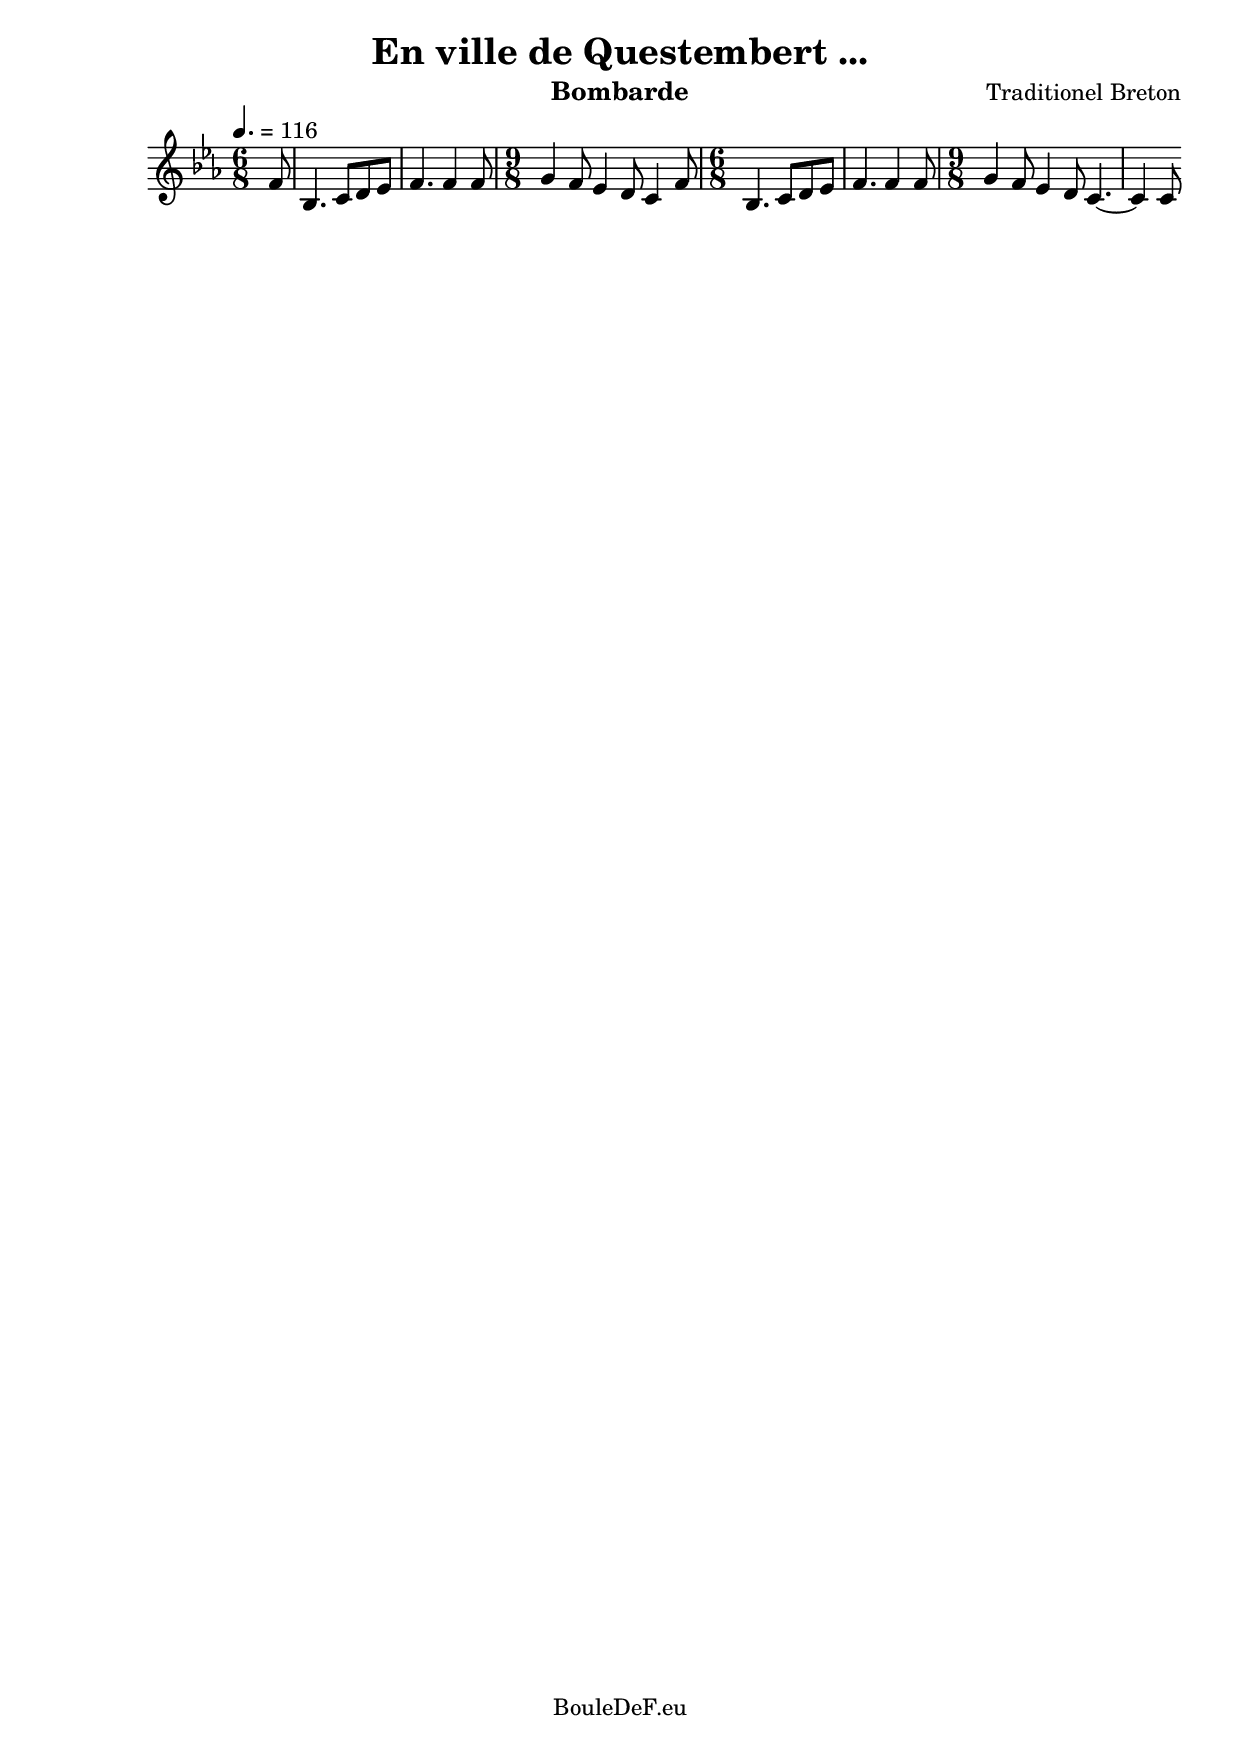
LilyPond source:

\version "2.16.0"
\include "italiano.ly"

\header {
	title = "En ville de Questembert ..."
	composer = "Traditionel Breton"
	instrument = "Bombarde"
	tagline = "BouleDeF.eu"
}

envilledequestembert = \relative sib {
	\clef "treble"
	\key mib \major
	\tempo 4. = 116
	\time 6/8

	\partial 8 fa'8
	| sib,4. do8 re mib
	| fa4. fa4 fa8
	\time 9/8
	| sol4 fa8 mib4 re8 do4 fa8
	\time 6/8
	| sib,4. do8 re mib
	| fa4. fa4 fa8
	\time 9/8
	| sol4 fa8 mib4 re8 do4.~ do4 do8
}

\score {
	\new Staff { \envilledequestembert }
	\layout {}
}

\score {
	\new Staff { \unfoldRepeats { \envilledequestembert } }
	\midi {}
}